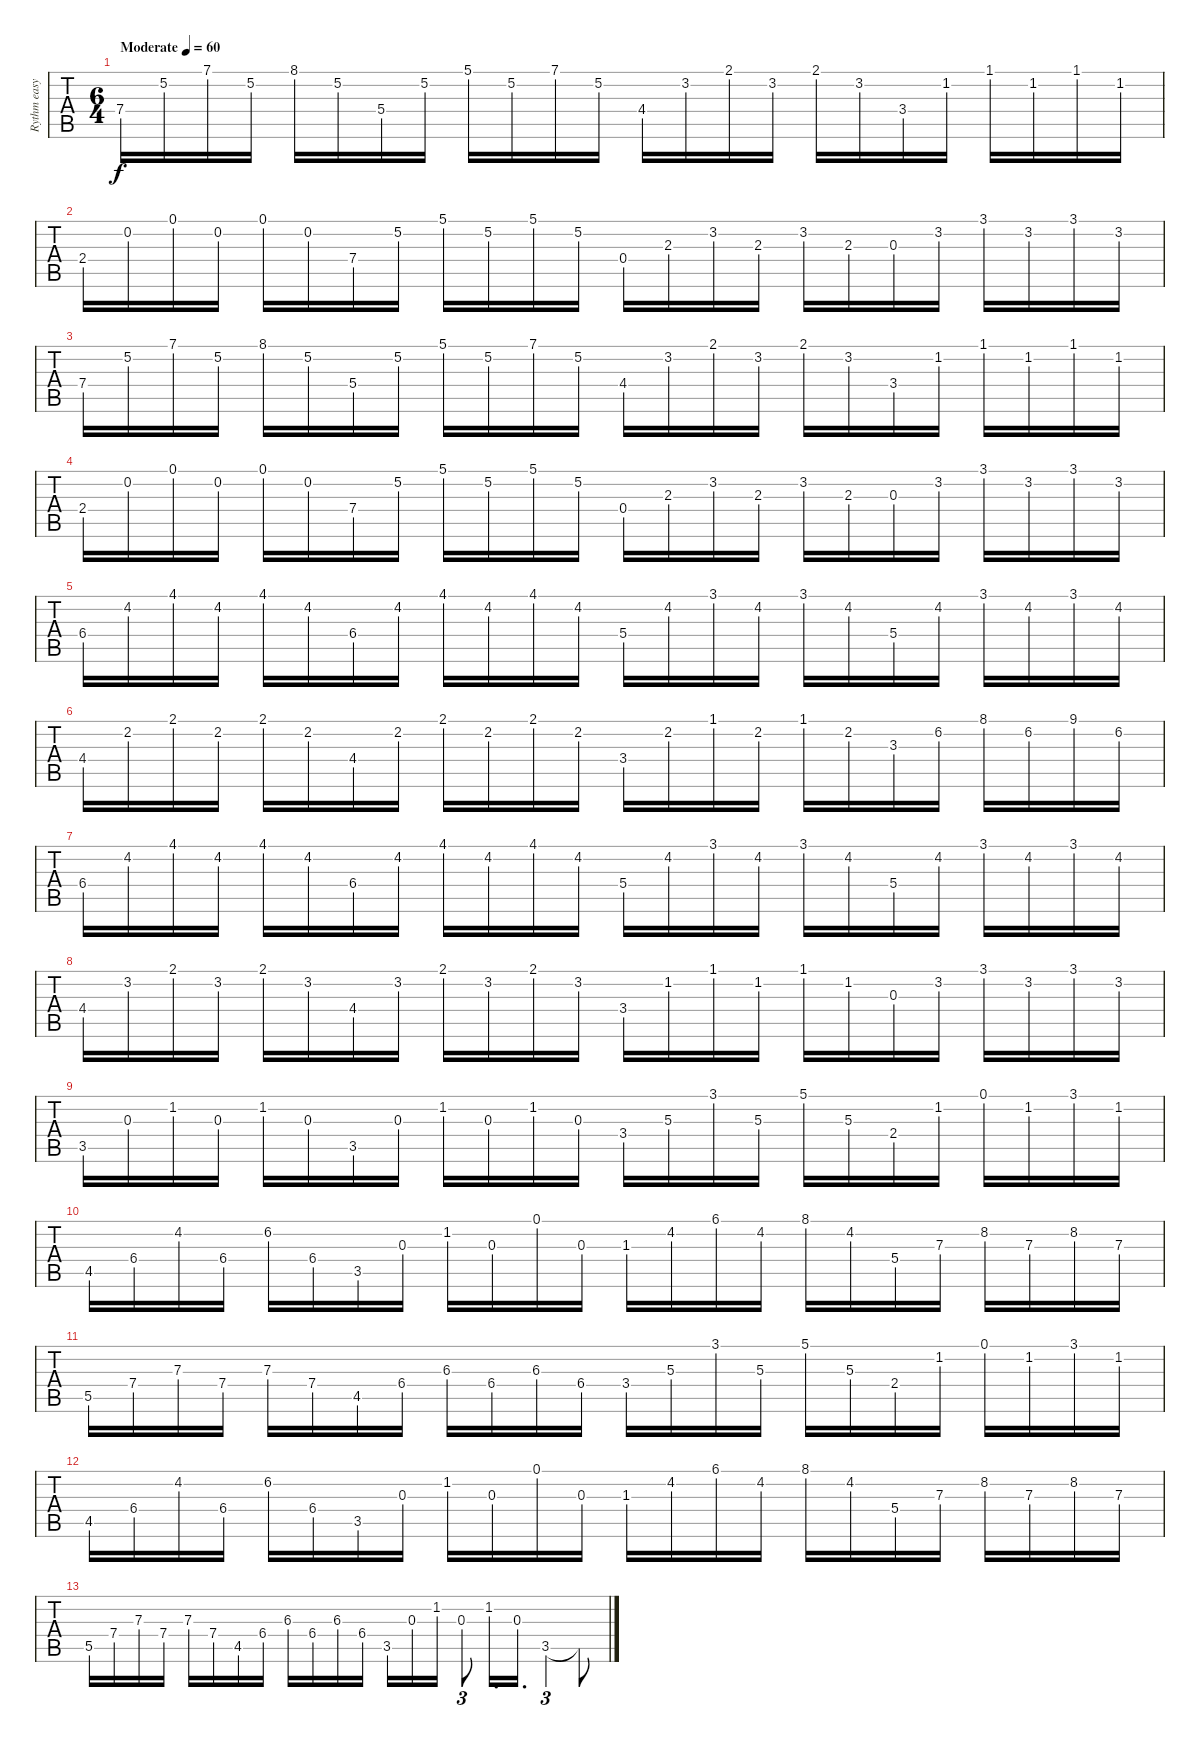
\track ("Rythm easy" "Rythm easy") {instrument acousticgrandpiano}
\staff {tabs}
\tuning (E3 B2 G2 D2 A1 E1) {hide}
\ts (6 4)
\tempo (60 "Moderate")
\clef f4
\ks c
7.4.16{dy f instrument acousticgrandpiano} 5.2.16 7.1.16 5.2.16 8.1.16 5.2.16 5.4.16 5.2.16 5.1.16 5.2.16 7.1.16 5.2.16 4.4.16 3.2.16 2.1.16 3.2.16 2.1.16 3.2.16 3.4.16 1.2.16 1.1.16 1.2.16 1.1.16 1.2.16 |
2.4.16 0.2.16 0.1.16 0.2.16 0.1.16 0.2.16 7.4.16 5.2.16 5.1.16 5.2.16 5.1.16 5.2.16 0.4.16 2.3.16 3.2.16 2.3.16 3.2.16 2.3.16 0.3.16 3.2.16 3.1.16 3.2.16 3.1.16 3.2.16 |
7.4.16 5.2.16 7.1.16 5.2.16 8.1.16 5.2.16 5.4.16 5.2.16 5.1.16 5.2.16 7.1.16 5.2.16 4.4.16 3.2.16 2.1.16 3.2.16 2.1.16 3.2.16 3.4.16 1.2.16 1.1.16 1.2.16 1.1.16 1.2.16 |
2.4.16 0.2.16 0.1.16 0.2.16 0.1.16 0.2.16 7.4.16 5.2.16 5.1.16 5.2.16 5.1.16 5.2.16 0.4.16 2.3.16 3.2.16 2.3.16 3.2.16 2.3.16 0.3.16 3.2.16 3.1.16 3.2.16 3.1.16 3.2.16 |
6.4.16 4.2.16 4.1.16 4.2.16 4.1.16 4.2.16 6.4.16 4.2.16 4.1.16 4.2.16 4.1.16 4.2.16 5.4.16 4.2.16 3.1.16 4.2.16 3.1.16 4.2.16 5.4.16 4.2.16 3.1.16 4.2.16 3.1.16 4.2.16 |
4.4.16 2.2.16 2.1.16 2.2.16 2.1.16 2.2.16 4.4.16 2.2.16 2.1.16 2.2.16 2.1.16 2.2.16 3.4.16 2.2.16 1.1.16 2.2.16 1.1.16 2.2.16 3.3.16 6.2.16 8.1.16 6.2.16 9.1.16 6.2.16 |
6.4.16 4.2.16 4.1.16 4.2.16 4.1.16 4.2.16 6.4.16 4.2.16 4.1.16 4.2.16 4.1.16 4.2.16 5.4.16 4.2.16 3.1.16 4.2.16 3.1.16 4.2.16 5.4.16 4.2.16 3.1.16 4.2.16 3.1.16 4.2.16 |
4.4.16 3.2.16 2.1.16 3.2.16 2.1.16 3.2.16 4.4.16 3.2.16 2.1.16 3.2.16 2.1.16 3.2.16 3.4.16 1.2.16 1.1.16 1.2.16 1.1.16 1.2.16 0.3.16 3.2.16 3.1.16 3.2.16 3.1.16 3.2.16 |
3.5.16 0.3.16 1.2.16 0.3.16 1.2.16 0.3.16 3.5.16 0.3.16 1.2.16 0.3.16 1.2.16 0.3.16 3.4.16 5.3.16 3.1.16 5.3.16 5.1.16 5.3.16 2.4.16 1.2.16 0.1.16 1.2.16 3.1.16 1.2.16 |
4.5.16 6.4.16 4.2.16 6.4.16 6.2.16 6.4.16 3.5.16 0.3.16 1.2.16 0.3.16 0.1.16 0.3.16 1.3.16 4.2.16 6.1.16 4.2.16 8.1.16 4.2.16 5.4.16 7.3.16 8.2.16 7.3.16 8.2.16 7.3.16 |
5.5.16 7.4.16 7.3.16 7.4.16 7.3.16 7.4.16 4.5.16 6.4.16 6.3.16 6.4.16 6.3.16 6.4.16 3.4.16 5.3.16 3.1.16 5.3.16 5.1.16 5.3.16 2.4.16 1.2.16 0.1.16 1.2.16 3.1.16 1.2.16 |
4.5.16 6.4.16 4.2.16 6.4.16 6.2.16 6.4.16 3.5.16 0.3.16 1.2.16 0.3.16 0.1.16 0.3.16 1.3.16 4.2.16 6.1.16 4.2.16 8.1.16 4.2.16 5.4.16 7.3.16 8.2.16 7.3.16 8.2.16 7.3.16 |
5.5.16 7.4.16 7.3.16 7.4.16 7.3.16 7.4.16 4.5.16 6.4.16 6.3.16 6.4.16 6.3.16 6.4.16 3.5.16 0.3.16 1.2.16 0.3.8{tu (3 2)} 1.2.16{d} 0.3.16{d} 3.5.4{tu (3 2)} 3.5{t}.8
